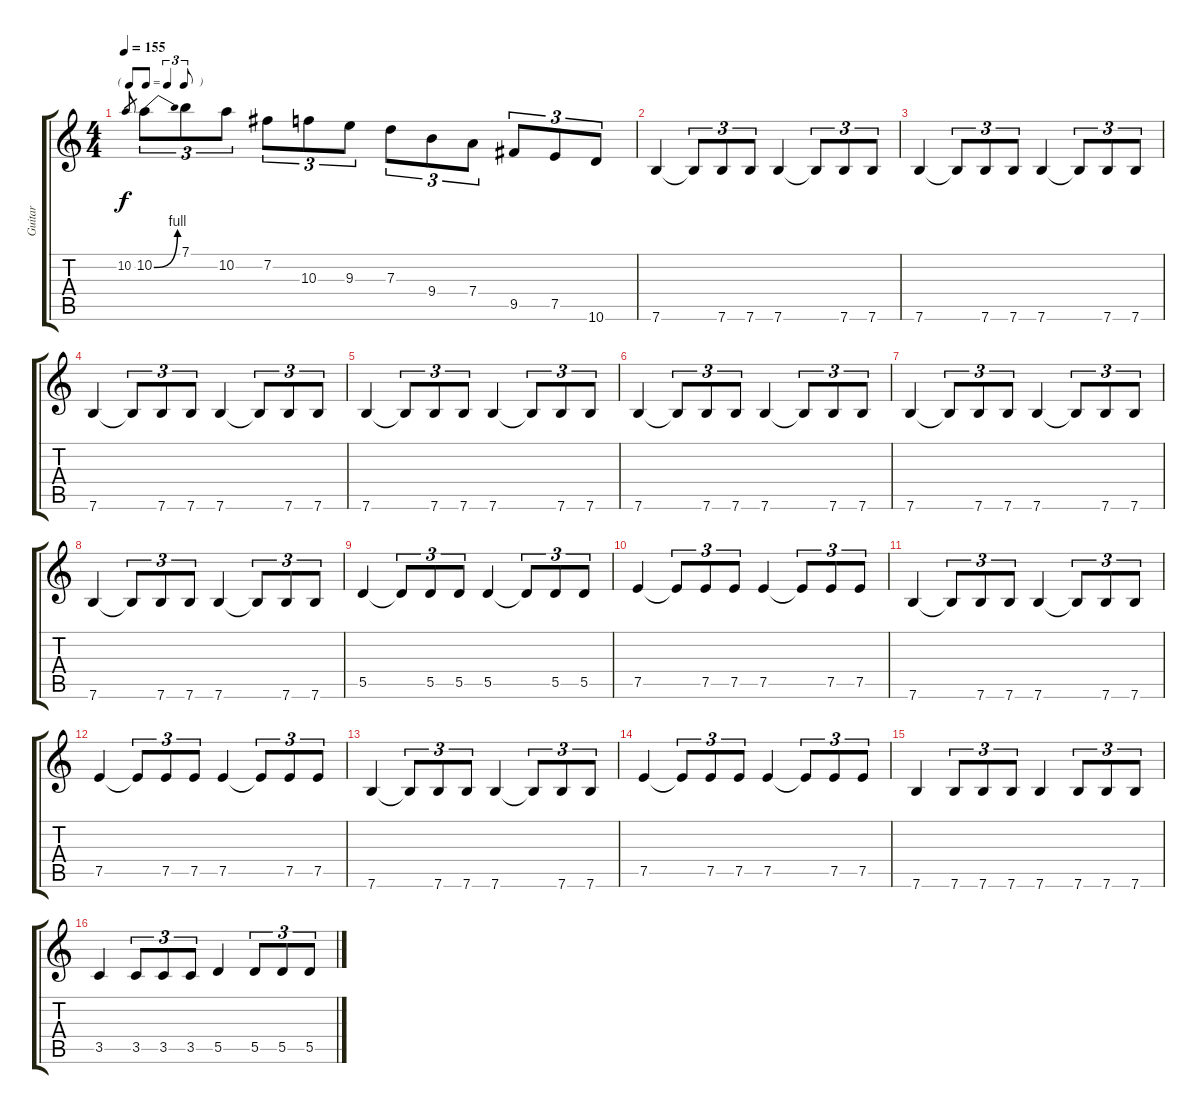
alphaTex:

\track ("Guitar" "Guitar") {instrument overdrivenguitar}
\staff {score tabs}
\tuning (E4 B3 G3 D3 A2 E2) {hide}
\ts (4 4)
\tf triplet8th
\tempo 155
\clef g2
\ks c
10.2.8{gr dy f} 10.2{be (bend 0 0 60 4)}.8{tu (3 2)} 7.1.8{tu (3 2)} 10.2.8{tu (3 2)} 7.2.8{tu (3 2)} 10.3.8{tu (3 2)} 9.3.8{tu (3 2)} 7.3.8{tu (3 2)} 9.4.8{tu (3 2)} 7.4.8{tu (3 2)} 9.5.8{tu (3 2)} 7.5.8{tu (3 2)} 10.6.8{tu (3 2)} |
7.6.4 7.6{t}.8{tu (3 2)} 7.6.8{tu (3 2)} 7.6.8{tu (3 2)} 7.6.4 7.6{t}.8{tu (3 2)} 7.6.8{tu (3 2)} 7.6.8{tu (3 2)} |
7.6.4 7.6{t}.8{tu (3 2)} 7.6.8{tu (3 2)} 7.6.8{tu (3 2)} 7.6.4 7.6{t}.8{tu (3 2)} 7.6.8{tu (3 2)} 7.6.8{tu (3 2)} |
7.6.4 7.6{t}.8{tu (3 2)} 7.6.8{tu (3 2)} 7.6.8{tu (3 2)} 7.6.4 7.6{t}.8{tu (3 2)} 7.6.8{tu (3 2)} 7.6.8{tu (3 2)} |
7.6.4 7.6{t}.8{tu (3 2)} 7.6.8{tu (3 2)} 7.6.8{tu (3 2)} 7.6.4 7.6{t}.8{tu (3 2)} 7.6.8{tu (3 2)} 7.6.8{tu (3 2)} |
7.6.4 7.6{t}.8{tu (3 2)} 7.6.8{tu (3 2)} 7.6.8{tu (3 2)} 7.6.4 7.6{t}.8{tu (3 2)} 7.6.8{tu (3 2)} 7.6.8{tu (3 2)} |
7.6.4 7.6{t}.8{tu (3 2)} 7.6.8{tu (3 2)} 7.6.8{tu (3 2)} 7.6.4 7.6{t}.8{tu (3 2)} 7.6.8{tu (3 2)} 7.6.8{tu (3 2)} |
7.6.4 7.6{t}.8{tu (3 2)} 7.6.8{tu (3 2)} 7.6.8{tu (3 2)} 7.6.4 7.6{t}.8{tu (3 2)} 7.6.8{tu (3 2)} 7.6.8{tu (3 2)} |
5.5.4 5.5{t}.8{tu (3 2)} 5.5.8{tu (3 2)} 5.5.8{tu (3 2)} 5.5.4 5.5{t}.8{tu (3 2)} 5.5.8{tu (3 2)} 5.5.8{tu (3 2)} |
7.5.4 7.5{t}.8{tu (3 2)} 7.5.8{tu (3 2)} 7.5.8{tu (3 2)} 7.5.4 7.5{t}.8{tu (3 2)} 7.5.8{tu (3 2)} 7.5.8{tu (3 2)} |
7.6.4 7.6{t}.8{tu (3 2)} 7.6.8{tu (3 2)} 7.6.8{tu (3 2)} 7.6.4 7.6{t}.8{tu (3 2)} 7.6.8{tu (3 2)} 7.6.8{tu (3 2)} |
7.5.4 7.5{t}.8{tu (3 2)} 7.5.8{tu (3 2)} 7.5.8{tu (3 2)} 7.5.4 7.5{t}.8{tu (3 2)} 7.5.8{tu (3 2)} 7.5.8{tu (3 2)} |
7.6.4 7.6{t}.8{tu (3 2)} 7.6.8{tu (3 2)} 7.6.8{tu (3 2)} 7.6.4 7.6{t}.8{tu (3 2)} 7.6.8{tu (3 2)} 7.6.8{tu (3 2)} |
7.5.4 7.5{t}.8{tu (3 2)} 7.5.8{tu (3 2)} 7.5.8{tu (3 2)} 7.5.4 7.5{t}.8{tu (3 2)} 7.5.8{tu (3 2)} 7.5.8{tu (3 2)} |
7.6.4 7.6.8{tu (3 2)} 7.6.8{tu (3 2)} 7.6.8{tu (3 2)} 7.6.4 7.6.8{tu (3 2)} 7.6.8{tu (3 2)} 7.6.8{tu (3 2)} |
3.5.4 3.5.8{tu (3 2)} 3.5.8{tu (3 2)} 3.5.8{tu (3 2)} 5.5.4 5.5.8{tu (3 2)} 5.5.8{tu (3 2)} 5.5.8{tu (3 2)}
